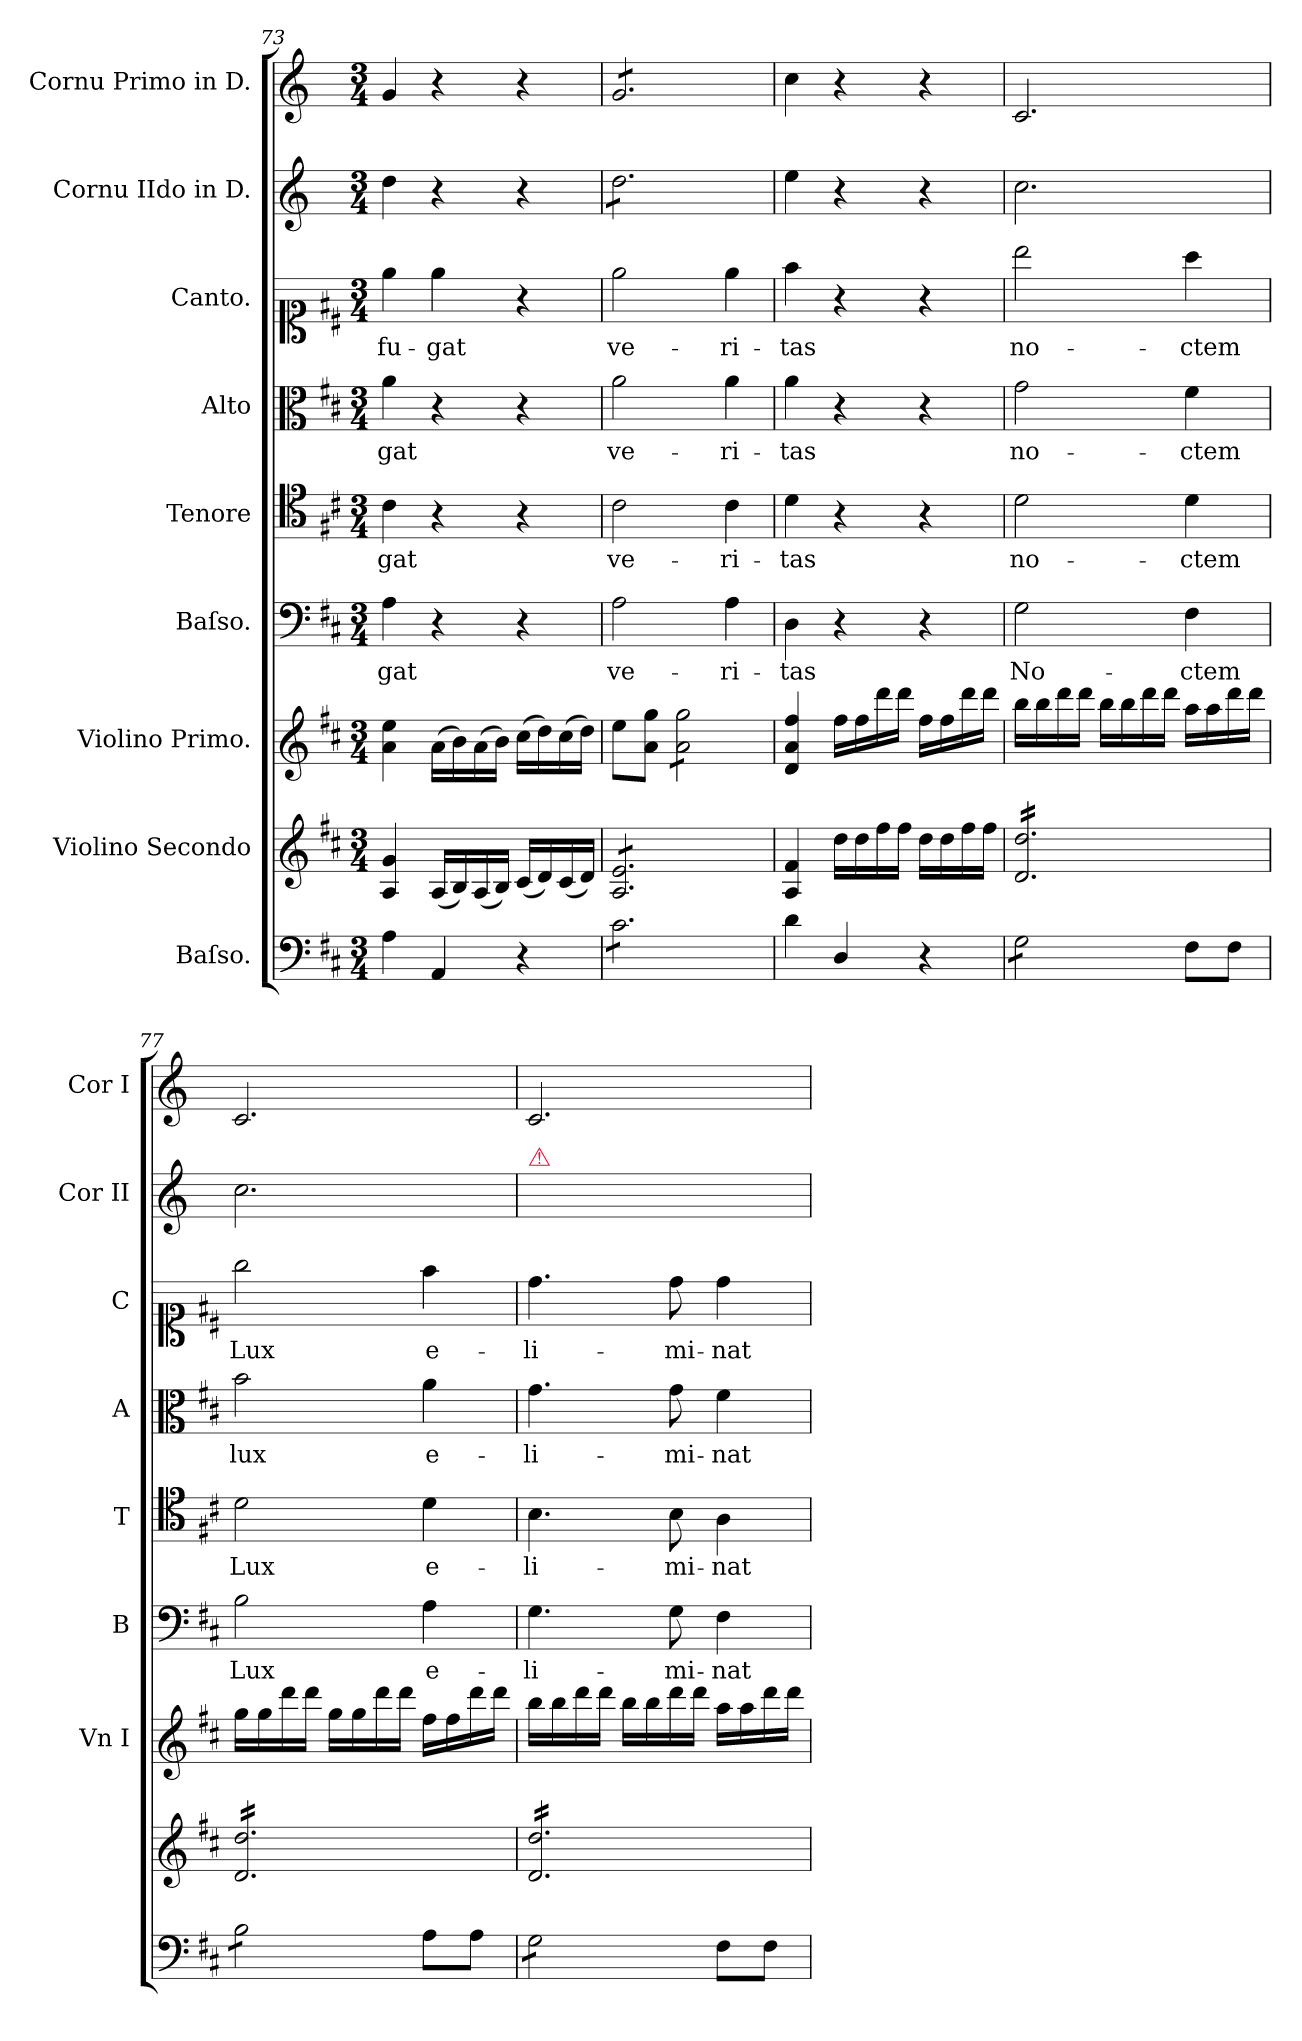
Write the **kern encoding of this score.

**kern	**kern	**kern	**kern	**text	**kern	**text	**kern	**text	**kern	**text	**kern	**kern
*part9	*part8	*part7	*part6	*part6	*part5	*part5	*part4	*part4	*part3	*part3	*part2	*part1
*staff9	*staff8	*staff7	*staff6	*staff6	*staff5	*staff5	*staff4	*staff4	*staff3	*staff3	*staff2	*staff1
*I"Baſso.	*I"Violino Secondo	*I"Violino Primo.	*I"Baſso.	*	*I"Tenore	*	*I"Alto	*	*I"Canto.	*	*I"Cornu IIdo in D.	*I"Cornu Primo in D.
*	*	*I'Vn I	*I'B	*	*I'T	*	*I'A	*	*I'C	*	*I'Cor II	*I'Cor I
*clefF4	*clefG2	*clefG2	*clefF4	*	*clefC4	*	*clefC3	*	*clefC1	*	*clefG2	*clefG2
*	*	*	*	*	*	*	*	*	*	*	*ITrd-1c-2	*ITrd-1c-2
*k[f#c#]	*k[f#c#]	*k[f#c#]	*k[f#c#]	*	*k[f#c#]	*	*k[f#c#]	*	*k[f#c#]	*	*k[f#c#]	*k[f#c#]
*M3/4	*M3/4	*M3/4	*M3/4	*	*M3/4	*	*M3/4	*	*M3/4	*	*M3/4	*M3/4
=73	=73	=73	=73	=73	=73	=73	=73	=73	=73	=73	=73	=73
4A\	4A/ 4g/	4a\ 4ee\	4A\	-gat	4c#\	-gat	4a\	-gat	4ee\	fu-	4ee\	4a/
4AA/	(16A/LL	(16a\LL	4r	.	4r	.	4r	.	4ee\	-gat	4r	4r
.	16B/)	16b\)	.	.	.	.	.	.	.	.	.	.
.	(16A/	(16a\	.	.	.	.	.	.	.	.	.	.
.	16B/JJ)	16b\JJ)	.	.	.	.	.	.	.	.	.	.
4r	(16c#/LL	(16cc#\LL	4r	.	4r	.	4r	.	4r	.	4r	4r
.	16d/)	16dd\)	.	.	.	.	.	.	.	.	.	.
.	(16c#/	(16cc#\	.	.	.	.	.	.	.	.	.	.
.	16d/JJ)	16dd\JJ)	.	.	.	.	.	.	.	.	.	.
=74	=74	=74	=74	=74	=74	=74	=74	=74	=74	=74	=74	=74
*tremolo	*	*	*	*	*	*	*	*	*	*	*	*
*	*tremolo	*	*	*	*	*	*	*	*	*	*	*
*	*	*	*	*	*	*	*	*	*	*	*tremolo	*
*	*	*	*	*	*	*	*	*	*	*	*	*tremolo
8c#\L	8A/ 8e/L	8ee\L	2A\	ve-	2c#\	ve-	2a\	ve-	2ee\	ve-	8ee\L	8a/L
8c#\	8A/ 8e/	8a\ 8gg\J	.	.	.	.	.	.	.	.	8ee\	8a/
*	*	*tremolo	*	*	*	*	*	*	*	*	*	*
8c#\	8A/ 8e/	8a\ 8gg\L	.	.	.	.	.	.	.	.	8ee\	8a/
8c#\	8A/ 8e/	8a\ 8gg\	.	.	.	.	.	.	.	.	8ee\	8a/
8c#\	8A/ 8e/	8a\ 8gg\	4A\	-ri-	4c#\	-ri-	4a\	-ri-	4ee\	-ri-	8ee\	8a/
8c#\J	8A/ 8e/J	8a\ 8gg\J	.	.	.	.	.	.	.	.	8ee\J	8a/J
*	*	*	*	*	*	*	*	*	*	*	*	*Xtremolo
*	*	*	*	*	*	*	*	*	*	*	*Xtremolo	*
*	*	*Xtremolo	*	*	*	*	*	*	*	*	*	*
*	*Xtremolo	*	*	*	*	*	*	*	*	*	*	*
*Xtremolo	*	*	*	*	*	*	*	*	*	*	*	*
=75	=75	=75	=75	=75	=75	=75	=75	=75	=75	=75	=75	=75
4d\	4A/ 4f#/	4d/ 4a/ 4ff#/	4D\	-tas	4d\	-tas	4a\	-tas	4ff#\	-tas	4ff#\	4dd\
4D/	16dd\LL	16ff#\LL	4r	.	4r	.	4r	.	4r	.	4r	4r
.	16dd\	16ff#\	.	.	.	.	.	.	.	.	.	.
.	16ff#\	16ddd\	.	.	.	.	.	.	.	.	.	.
.	16ff#\JJ	16ddd\JJ	.	.	.	.	.	.	.	.	.	.
4r	16dd\LL	16ff#\LL	4r	.	4r	.	4r	.	4r	.	4r	4r
.	16dd\	16ff#\	.	.	.	.	.	.	.	.	.	.
.	16ff#\	16ddd\	.	.	.	.	.	.	.	.	.	.
.	16ff#\JJ	16ddd\JJ	.	.	.	.	.	.	.	.	.	.
=76	=76	=76	=76	=76	=76	=76	=76	=76	=76	=76	=76	=76
*tremolo	*	*	*	*	*	*	*	*	*	*	*	*
*	*tremolo	*	*	*	*	*	*	*	*	*	*	*
8G\L	16d/ 16dd/LL	16bb\LL	2G\	No-	2d\	no-	2g\	no-	2bb\	no-	2.dd\	2.d/
.	16d/ 16dd/	16bb\	.	.	.	.	.	.	.	.	.	.
8G\	16d/ 16dd/	16ddd\	.	.	.	.	.	.	.	.	.	.
.	16d/ 16dd/	16ddd\JJ	.	.	.	.	.	.	.	.	.	.
8G\	16d/ 16dd/	16bb\LL	.	.	.	.	.	.	.	.	.	.
.	16d/ 16dd/	16bb\	.	.	.	.	.	.	.	.	.	.
8G\J	16d/ 16dd/	16ddd\	.	.	.	.	.	.	.	.	.	.
*Xtremolo	*	*	*	*	*	*	*	*	*	*	*	*
.	16d/ 16dd/	16ddd\JJ	.	.	.	.	.	.	.	.	.	.
8F#\L	16d/ 16dd/	16aa\LL	4F#\	-ctem	4d\	-ctem	4f#\	-ctem	4aa\	-ctem	.	.
.	16d/ 16dd/	16aa\	.	.	.	.	.	.	.	.	.	.
8F#\J	16d/ 16dd/	16ddd\	.	.	.	.	.	.	.	.	.	.
.	16d/ 16dd/JJ	16ddd\JJ	.	.	.	.	.	.	.	.	.	.
=77	=77	=77	=77	=77	=77	=77	=77	=77	=77	=77	=77	=77
*tremolo	*	*	*	*	*	*	*	*	*	*	*	*
8B\L	16d/ 16dd/LL	16gg\LL	2B\	Lux	2d\	Lux	2b\	lux	2gg\	Lux	2.dd\	2.d/
.	16d/ 16dd/	16gg\	.	.	.	.	.	.	.	.	.	.
8B\	16d/ 16dd/	16ddd\	.	.	.	.	.	.	.	.	.	.
.	16d/ 16dd/	16ddd\JJ	.	.	.	.	.	.	.	.	.	.
8B\	16d/ 16dd/	16gg\LL	.	.	.	.	.	.	.	.	.	.
.	16d/ 16dd/	16gg\	.	.	.	.	.	.	.	.	.	.
8B\J	16d/ 16dd/	16ddd\	.	.	.	.	.	.	.	.	.	.
*Xtremolo	*	*	*	*	*	*	*	*	*	*	*	*
.	16d/ 16dd/	16ddd\JJ	.	.	.	.	.	.	.	.	.	.
8A\L	16d/ 16dd/	16ff#\LL	4A\	e-	4d\	e-	4a\	e-	4ff#\	e-	.	.
.	16d/ 16dd/	16ff#\	.	.	.	.	.	.	.	.	.	.
8A\J	16d/ 16dd/	16ddd\	.	.	.	.	.	.	.	.	.	.
.	16d/ 16dd/JJ	16ddd\JJ	.	.	.	.	.	.	.	.	.	.
=78	=78	=78	=78	=78	=78	=78	=78	=78	=78	=78	=78	=78
!	!	!	!	!	!	!	!	!	!	!	!LO:TX:a:color=crimson:t=⚠	!
*tremolo	*	*	*	*	*	*	*	*	*	*	*	*
8G\L	16d/ 16dd/LL	16bb\LL	4.G\	-li-	4.B\	-li-	4.g\	-li-	4.dd\	-li-	2.ryy	2.d/
.	16d/ 16dd/	16bb\	.	.	.	.	.	.	.	.	.	.
8G\	16d/ 16dd/	16ddd\	.	.	.	.	.	.	.	.	.	.
.	16d/ 16dd/	16ddd\JJ	.	.	.	.	.	.	.	.	.	.
8G\	16d/ 16dd/	16bb\LL	.	.	.	.	.	.	.	.	.	.
.	16d/ 16dd/	16bb\	.	.	.	.	.	.	.	.	.	.
8G\J	16d/ 16dd/	16ddd\	8G\	-mi-	8B\	-mi-	8g\	-mi-	8dd\	-mi-	.	.
*Xtremolo	*	*	*	*	*	*	*	*	*	*	*	*
.	16d/ 16dd/	16ddd\JJ	.	.	.	.	.	.	.	.	.	.
8F#\L	16d/ 16dd/	16aa\LL	4F#\	-nat	4A\	-nat	4f#\	-nat	4dd\	-nat	.	.
.	16d/ 16dd/	16aa\	.	.	.	.	.	.	.	.	.	.
8F#\J	16d/ 16dd/	16ddd\	.	.	.	.	.	.	.	.	.	.
.	16d/ 16dd/JJ	16ddd\JJ	.	.	.	.	.	.	.	.	.	.
*	*Xtremolo	*	*	*	*	*	*	*	*	*	*	*
=	=	=	=	=	=	=	=	=	=	=	=	=
*-	*-	*-	*-	*-	*-	*-	*-	*-	*-	*-	*-	*-
